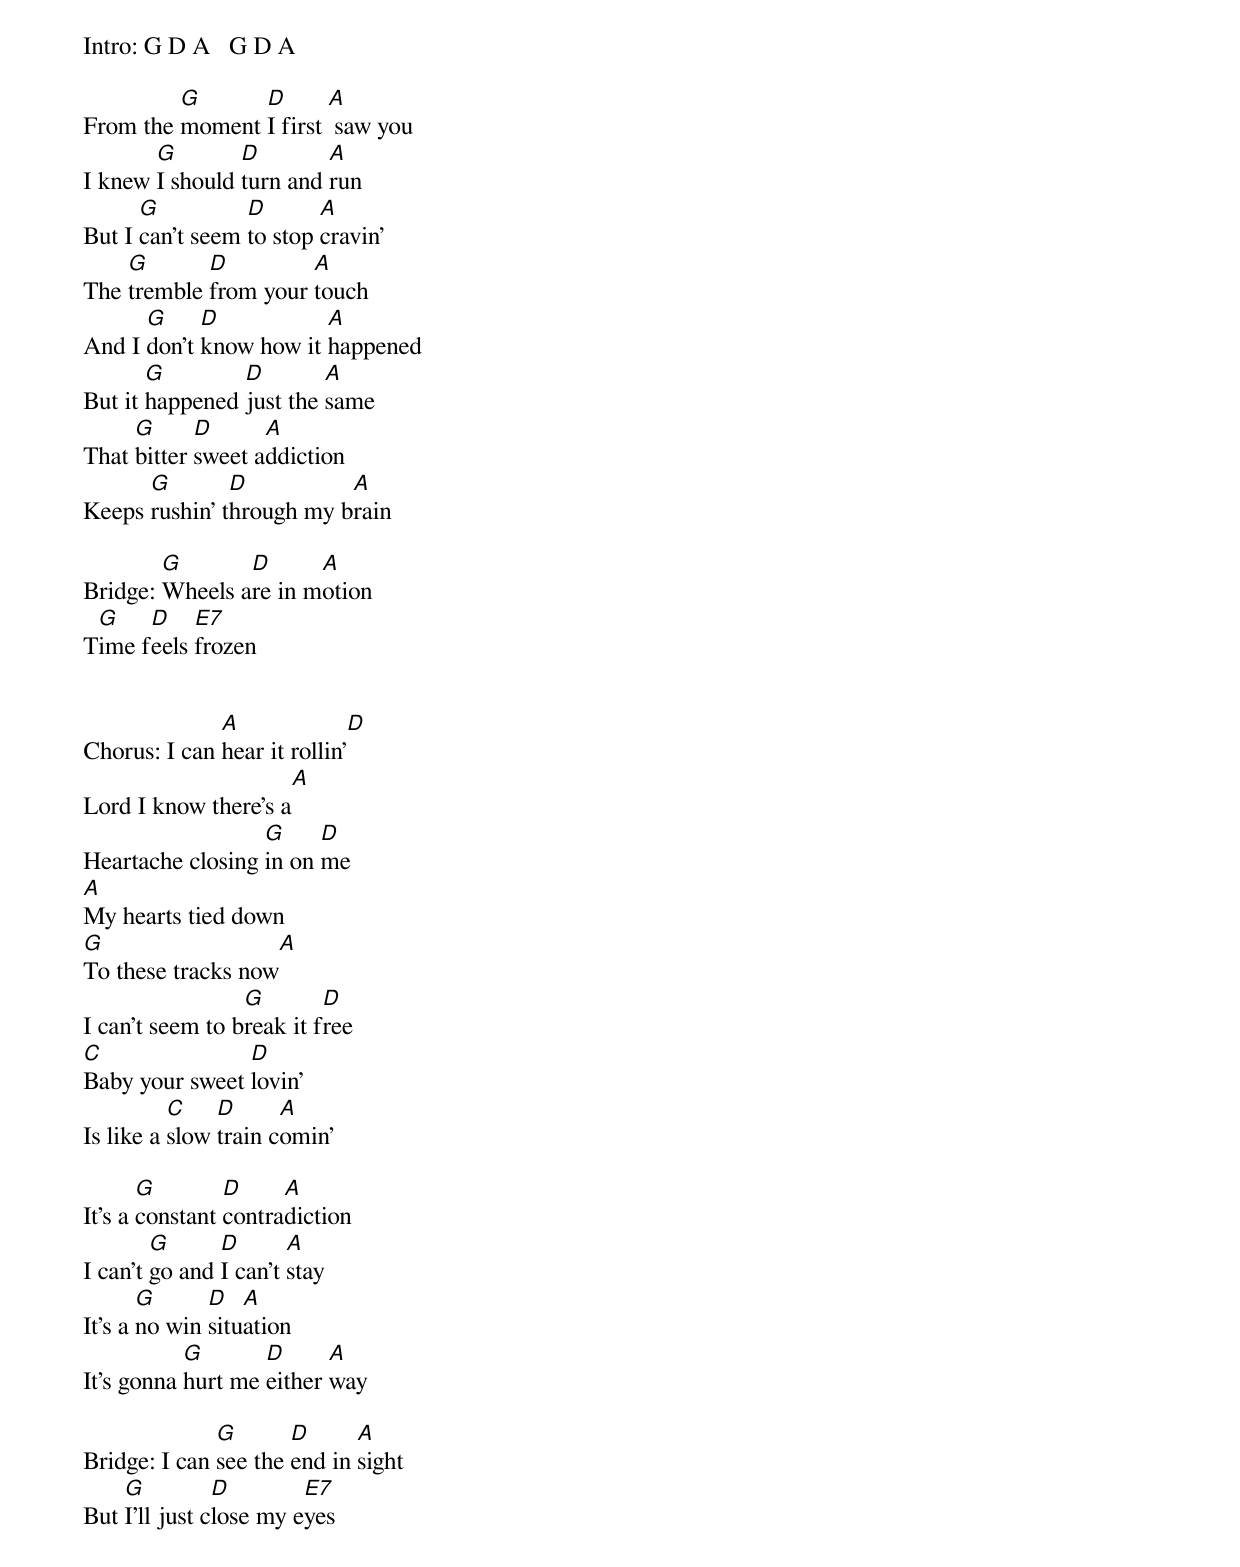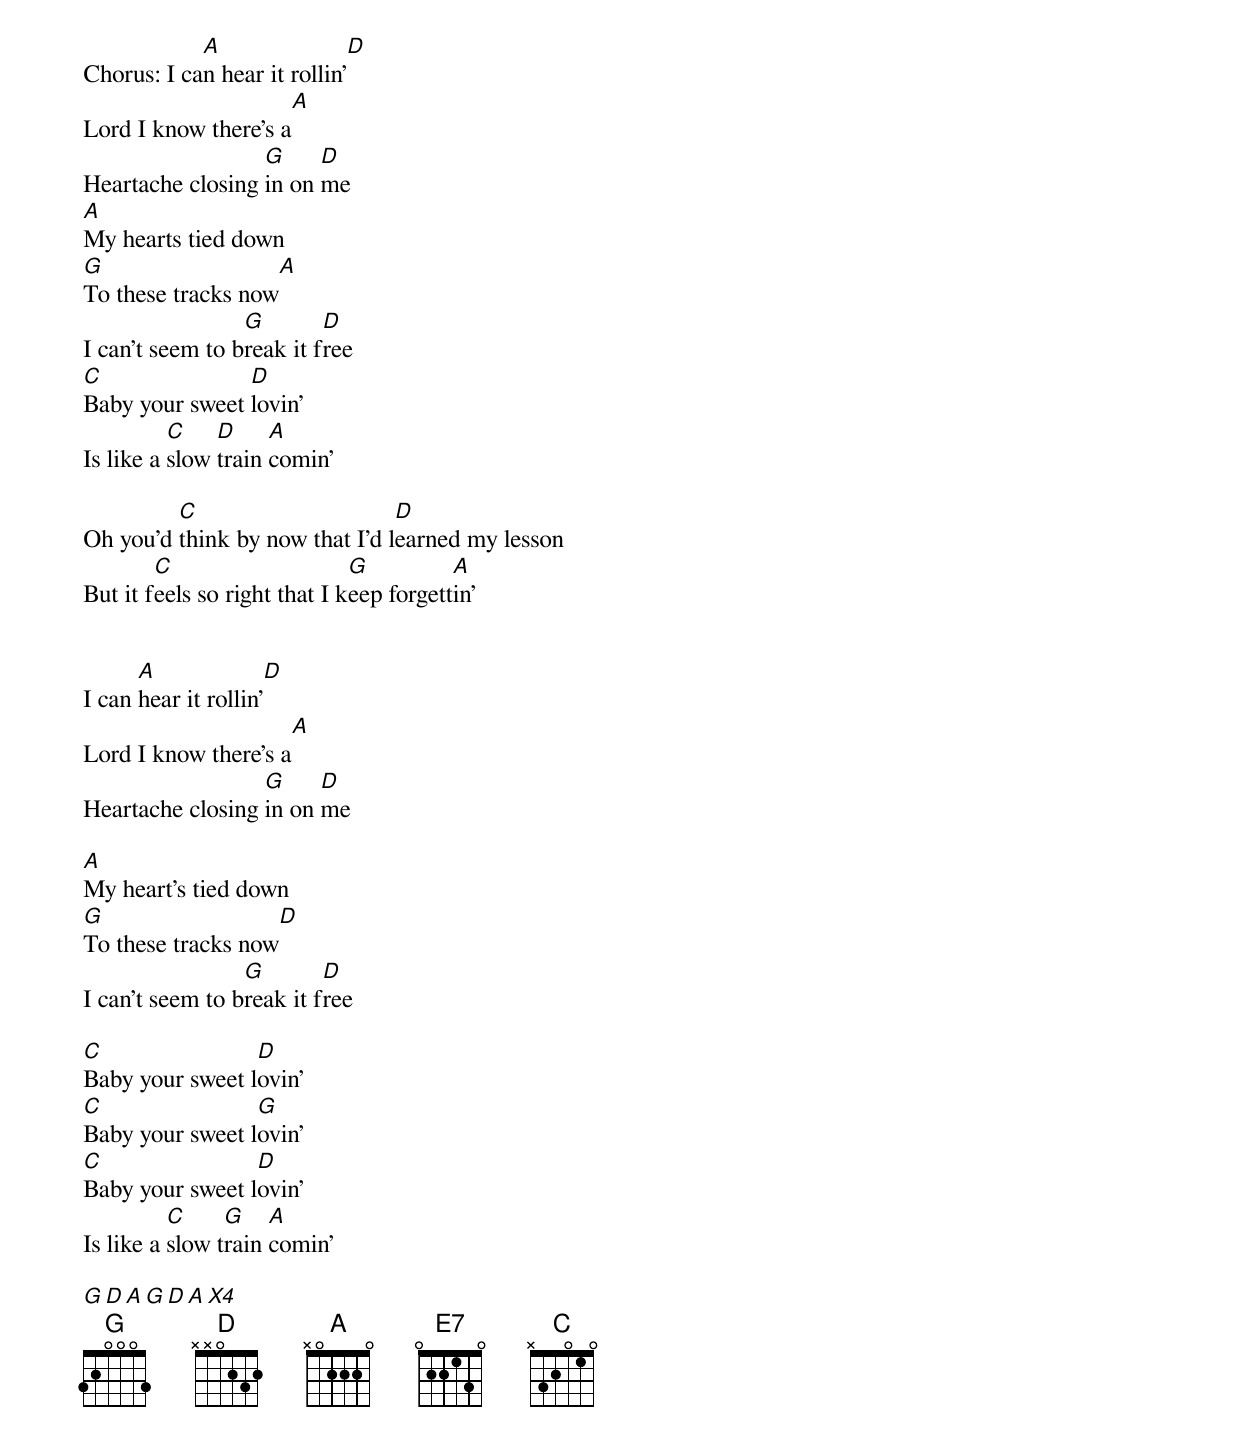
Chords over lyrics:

Intro: G D A   G D A

         G      D       A
From the moment I first  saw you
       G        D        A
I knew I should turn and run
      G          D       A
But I can't seem to stop cravin'
    G       D         A
The tremble from your touch
      G     D           A
And I don't know how it happened
       G        D        A
But it happened just the same
     G      D      A
That bitter sweet addiction
      G        D          A
Keeps rushin' through my brain

        G       D      A
Bridge: Wheels are in motion
 G    D    E7
Time feels frozen


              A                D
Chorus: I can hear it rollin'
                       A
Lord I know there's a
                  G     D
Heartache closing in on me
A
My hearts tied down
G                    A
To these tracks now
                 G        D
I can't seem to break it free
C               D
Baby your sweet lovin'
          C    D      A
Is like a slow train comin'

       G        D     A
It's a constant contradiction
        G      D       A
I can't go and I can't stay
       G      D   A
It's a no win situation
           G       D      A
It's gonna hurt me either way

              G       D      A
Bridge: I can see the end in sight
    G          D        E7
But I'll just close my eyes

            A                D
Chorus: I can hear it rollin'
                       A
Lord I know there's a
                  G     D
Heartache closing in on me
A
My hearts tied down
G                    A
To these tracks now
                 G        D
I can't seem to break it free
C               D
Baby your sweet lovin'
          C    D     A
Is like a slow train comin'

         C                      D
Oh you'd think by now that I'd learned my lesson
        C                     G          A
But it feels so right that I keep forgettin'


      A                D
I can hear it rollin'
                       A
Lord I know there's a
                  G     D
Heartache closing in on me

A
My heart's tied down
G                    D
To these tracks now
                 G        D
I can't seem to break it free

C                D
Baby your sweet lovin'
C                G
Baby your sweet lovin'
C                D
Baby your sweet lovin'
          C     G    A
Is like a slow train comin'

G D A  G D A  X4
